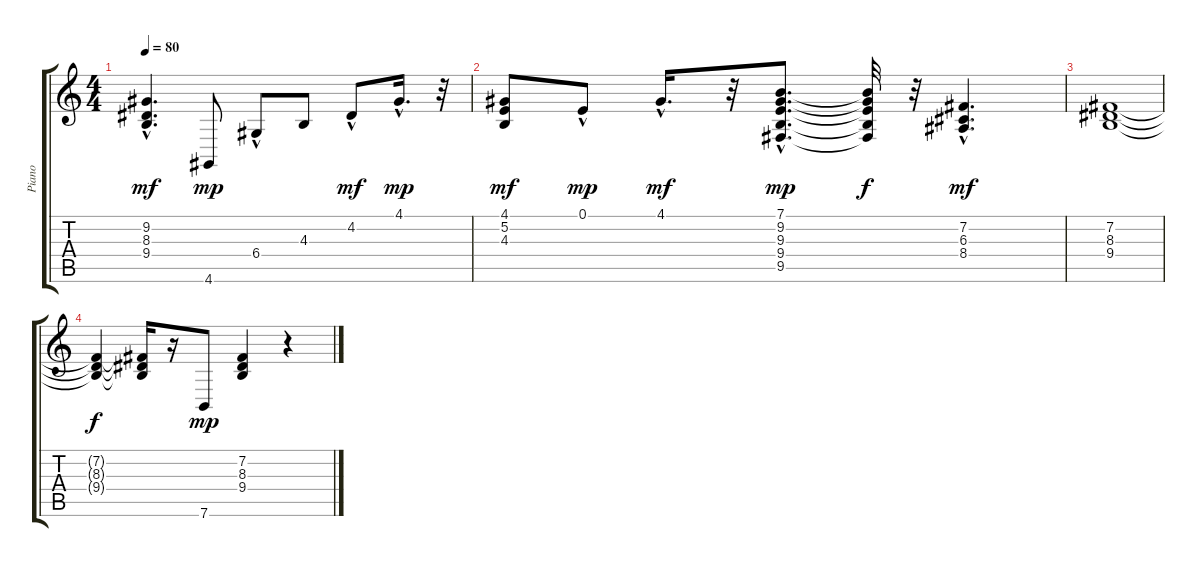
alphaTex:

\track ("Piano  " "Piano  ") {instrument acousticgrandpiano}
\staff {score tabs}
\tuning (E4 B3 G3 D3 A2 E2) {hide}
\ts (4 4)
\tempo 80
\clef g2
\ks c
(9.2{hac} 8.3{hac} 9.4{hac}).4{d dy mf} 4.6.8{dy mp} 6.4{hac}.8 4.3.8 4.2{hac}.8{dy mf} 4.1{hac}.16{d dy mp} r.32 |
(4.1 5.2 4.3).8{dy mf} 0.1{hac}.8{dy mp} 4.1{hac}.16{d dy mf} r.32 (7.1{hac} 9.2{hac} 9.3{hac} 9.4{hac} 9.5{hac}).8{d dy mp} (7.1{t} 9.2{t} 9.3{t} 9.4{t} 9.5{t}).32{dy f} r.32 (7.2{hac} 6.3{hac} 8.4{hac}).4{d dy mf} |
(7.2 8.3 9.4).1 |
(7.2{t} 8.3{t} 9.4{t}).4{dy f} (7.2{t} 8.3{t} 9.4{t}).16 r.16 7.6.8{dy mp} (7.2 8.3 9.4).4 r.4
